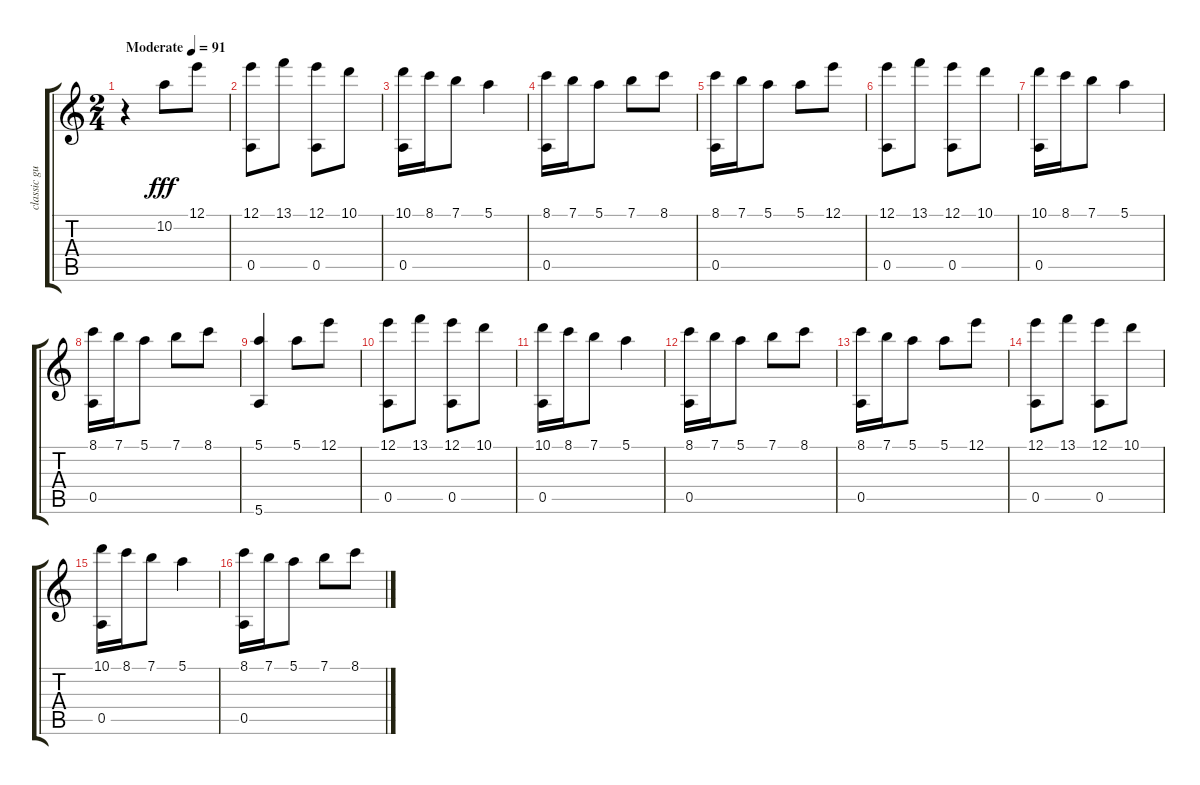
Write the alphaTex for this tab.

\track ("classic guitar" "classic gu") {instrument acousticguitarnylon}
\staff {score tabs}
\tuning (E4 B3 G3 D3 A2 E2) {hide}
\ts (2 4)
\tempo (91 "Moderate")
\clef g2
\ks c
r.4{dy fff instrument acousticguitarnylon} 10.2.8 12.1.8 |
(12.1 0.5).8 13.1.8 (12.1 0.5).8 10.1.8 |
(10.1 0.5).16 8.1.16 7.1.8 5.1.4 |
(8.1 0.5).16 7.1.16 5.1.8 7.1.8 8.1.8 |
(8.1 0.5).16 7.1.16 5.1.8 5.1.8 12.1.8 |
(12.1 0.5).8 13.1.8 (12.1 0.5).8 10.1.8 |
(10.1 0.5).16 8.1.16 7.1.8 5.1.4 |
(8.1 0.5).16 7.1.16 5.1.8 7.1.8 8.1.8 |
(5.1 5.6).4 5.1.8 12.1.8 |
(12.1 0.5).8 13.1.8 (12.1 0.5).8 10.1.8 |
(10.1 0.5).16 8.1.16 7.1.8 5.1.4 |
(8.1 0.5).16 7.1.16 5.1.8 7.1.8 8.1.8 |
(8.1 0.5).16 7.1.16 5.1.8 5.1.8 12.1.8 |
(12.1 0.5).8 13.1.8 (12.1 0.5).8 10.1.8 |
(10.1 0.5).16 8.1.16 7.1.8 5.1.4 |
(8.1 0.5).16 7.1.16 5.1.8 7.1.8 8.1.8
